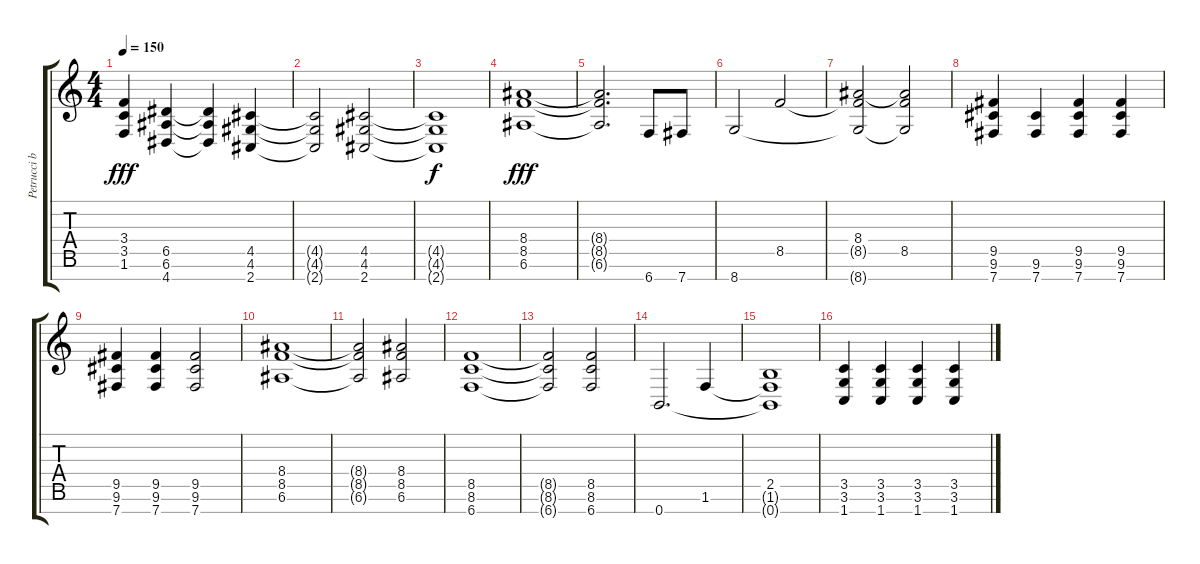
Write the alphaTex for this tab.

\track ("Petrucci base 1" "Petrucci b") {instrument distortionguitar}
\staff {score tabs}
\tuning (E4 B3 G3 D3 A2 E2 B1) {hide}
\ts (4 4)
\tempo 150
\clef g2
\ks c
(3.4 3.5 1.6).4{dy fff} (6.5 6.6 4.7).4 (6.5{t} 6.6{t} 4.7{t}).4 (4.5 4.6 2.7).4 |
(4.5{t} 4.6{t} 2.7{t}).2 (4.5 4.6 2.7).2 |
(4.5{t} 4.6{t} 2.7{t}).1{dy f} |
(8.4 8.5 6.6).1{dy fff} |
(8.4{t} 8.5{t} 6.6{t}).2{d} 6.7.8 7.7.8 |
8.7.2 8.5.2 |
(8.4 8.5{t} 8.7{t}).2 (8.4{t} 8.5 8.7{t}).2 |
(9.5 9.6 7.7).4 (9.6 7.7).4 (9.5 9.6 7.7).4 (9.5 9.6 7.7).4 |
(9.5 9.6 7.7).4 (9.5 9.6 7.7).4 (9.5 9.6 7.7).2 |
(8.4 8.5 6.6).1 |
(8.4{t} 8.5{t} 6.6{t}).2 (8.4 8.5 6.6).2 |
(8.5 8.6 6.7).1 |
(8.5{t} 8.6{t} 6.7{t}).2 (8.5 8.6 6.7).2 |
0.7.2{d} 1.6.4 |
(2.5 1.6{t} 0.7{t}).1 |
(3.5 3.6 1.7).4 (3.5 3.6 1.7).4 (3.5 3.6 1.7).4 (3.5 3.6 1.7).4
